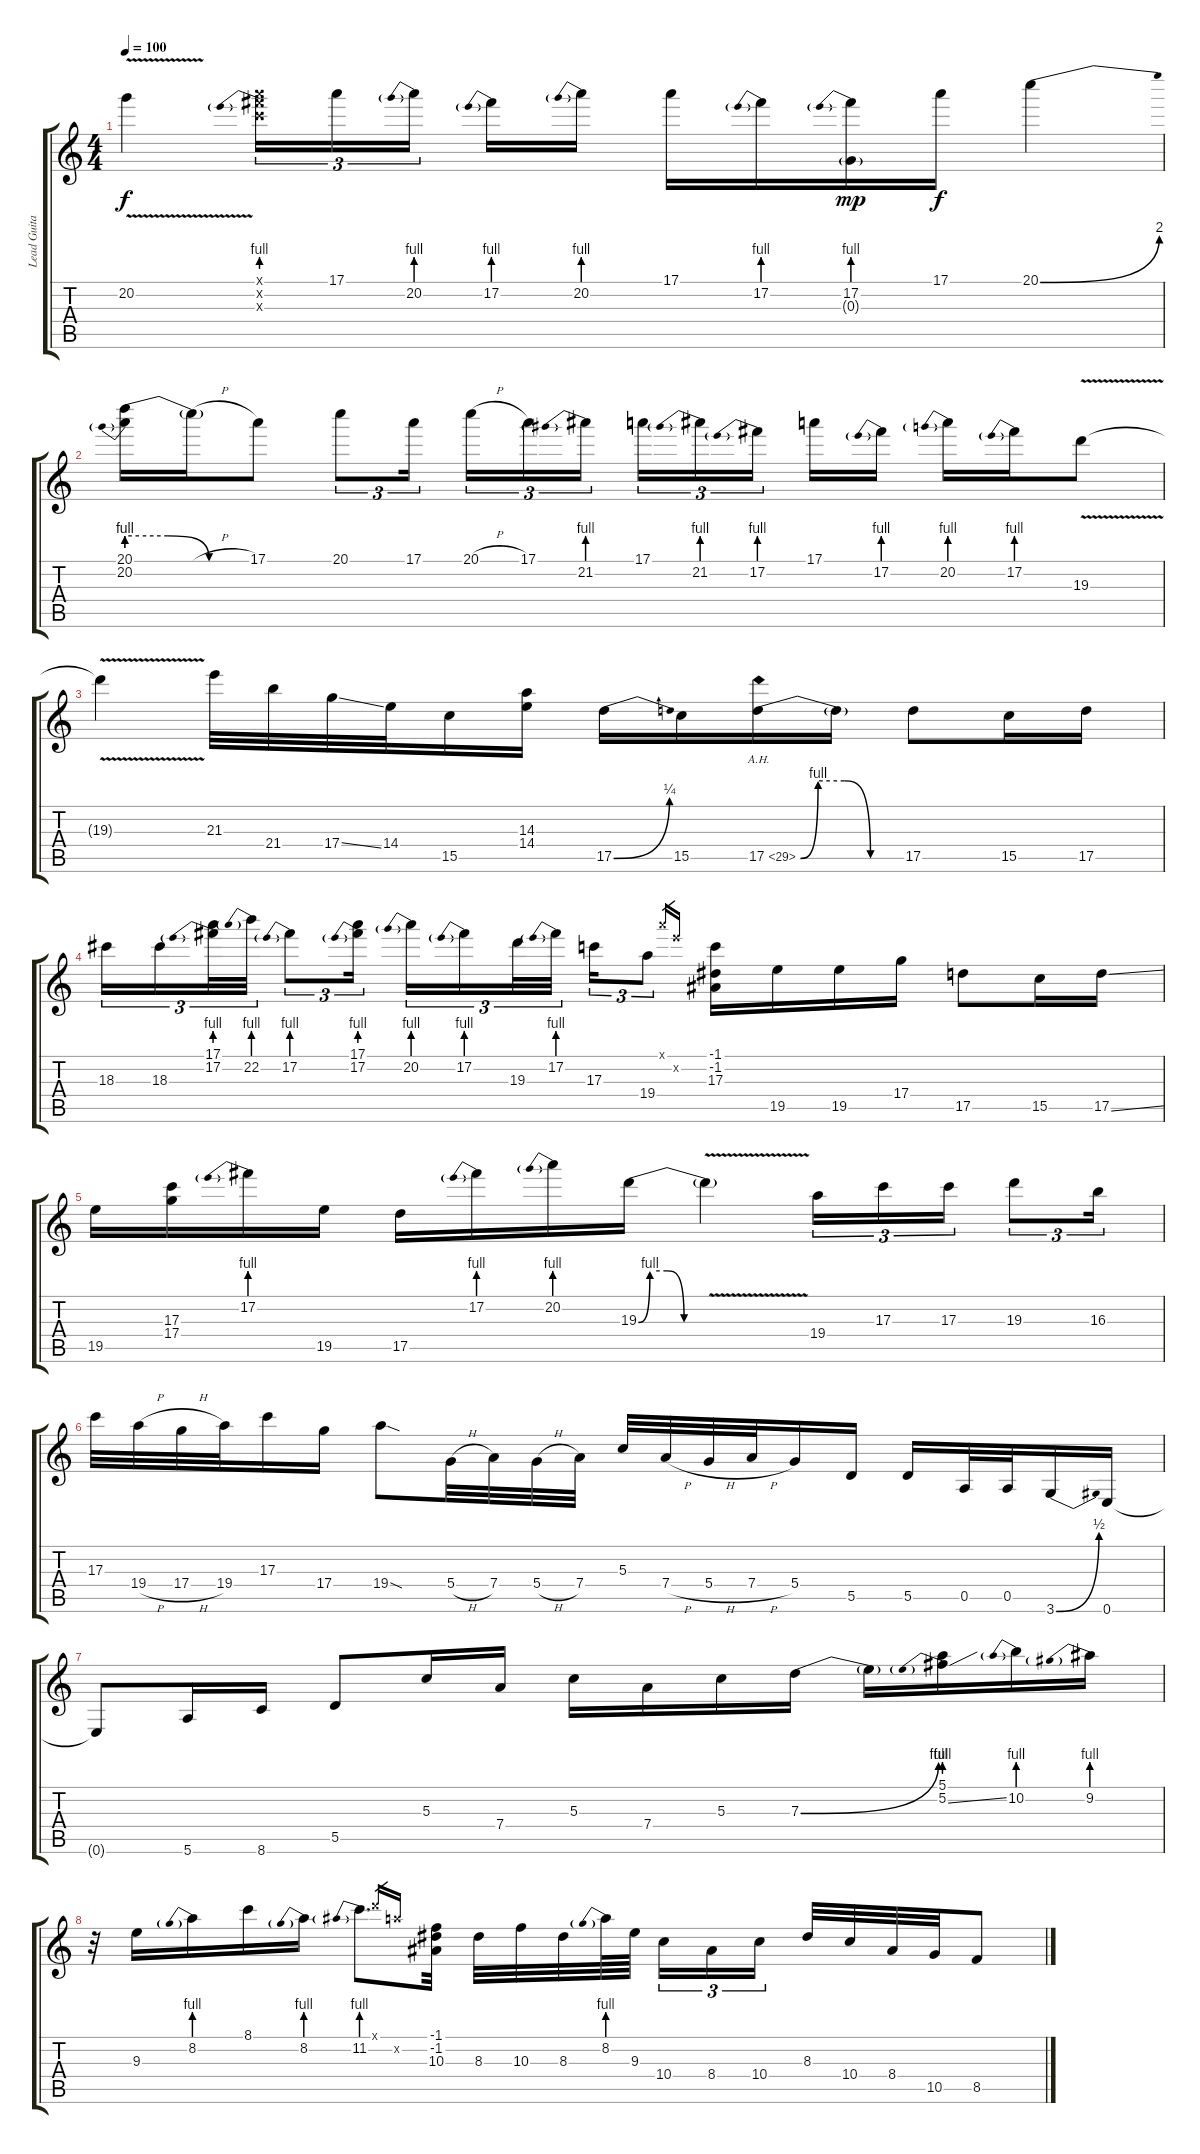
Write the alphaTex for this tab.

\track ("Lead Guitar" "Lead Guita") {instrument distortionguitar}
\staff {score tabs}
\tuning (E4 B3 G3 D3 A2 E2) {hide}
\ts (4 4)
\tempo 100
\clef g2
\ks c
20.2{v t}.4{dy f} (17.1{x} 17.2{be (prebend 0 4 60 4) x} 17.3{x}).16{tu (3 2)} 17.1.16{tu (3 2)} 20.2{be (prebend 0 4 60 4)}.16{tu (3 2) beam splitsecondary} 17.2{be (prebend 0 4 60 4)}.16 20.2{be (prebend 0 4 60 4)}.16 17.1.16 17.2{be (prebend 0 4 60 4)}.16 (17.2{be (prebend 0 4 60 4)} 0.3{g}).16{dy mp} 17.1.16{dy f} 20.1{be (bend 0 0 60 8)}.4 |
(20.1{be (custom 0 4 20 4 40 0 60 0)} 20.2{be (prebend 0 4 60 4)}).16 20.1{h t}.16 17.1.8 20.1.8{tu (3 2)} 17.1.16{tu (3 2) beam splitsecondary} 20.1{h}.16{tu (3 2)} 17.1.16{tu (3 2)} 21.2{be (prebend 0 4 60 4)}.16{tu (3 2)} 17.1.16{tu (3 2)} 21.2{be (prebend 0 4 60 4)}.16{tu (3 2)} 17.2{be (prebend 0 4 60 4)}.16{tu (3 2) beam splitsecondary} 17.1.16 17.2{be (prebend 0 4 60 4)}.16 20.2{be (prebend 0 4 60 4)}.16 17.2{be (prebend 0 4 60 4)}.16 19.3{v}.8 |
19.3{v t}.4 21.3.32 21.4.32 17.4{ss}.32 14.4.32 15.5.16 (14.3 14.4).16 17.5{be (bend 0 0 60 1)}.16 15.5.16 17.5{be (custom 0 0 10 4 25 4 40 0 60 0) ah 12}.16 17.5{t}.16 17.5.8 15.5.16 17.5.16 |
18.3.16{tu (3 2)} 18.3.16{tu (3 2)} (17.1 17.2{be (prebend 0 4 60 4)}).32{tu (3 2)} 22.2{be (prebend 0 4 60 4)}.32{tu (3 2)} 17.2{be (prebend 0 4 60 4)}.8{tu (3 2)} (17.1 17.2{be (prebend 0 4 60 4)}).16{tu (3 2)} 20.2{be (prebend 0 4 60 4)}.16{tu (3 2)} 17.2{be (prebend 0 4 60 4)}.16{tu (3 2)} 19.3.32{tu (3 2)} 17.2{be (prebend 0 4 60 4)}.32{tu (3 2) beam splitsecondary} 17.3.16{tu (3 2)} 19.4.8{tu (3 2)} 17.1{x}.16{gr} 17.2{x}.16{gr} (-1.1 -1.2 17.3).16 19.5.16 19.5.16 17.4.16 17.5.8 15.5.16 17.5{ss}.16 |
19.5.16 (17.3 17.4).16 17.2{be (prebend 0 4 60 4)}.16 19.5.16 17.5.16 17.2{be (prebend 0 4 60 4)}.16 20.2{be (prebend 0 4 60 4)}.16 19.3{be (custom 0 0 10 4 25 4 40 0 60 0)}.16 19.3{v t}.4 19.4.16{tu (3 2)} 17.3.16{tu (3 2)} 17.3.16{tu (3 2)} 19.3.8{tu (3 2)} 16.3.16{tu (3 2)} |
17.3.32 19.4{h}.32 17.4{h}.32 19.4.32 17.3.16 17.4.16 19.4{sod}.8 5.4{h}.32 7.4.32 5.4{h}.32 7.4.32 5.3.32 7.4{h}.32 5.4{h}.32 7.4{h}.32 5.4.16 5.5.16 5.5.16 0.5.32 0.5.32 3.6{be (bend 0 0 60 2)}.16 0.6.16 |
0.6{t}.8 5.6.16 8.6.16 5.5.8 5.3.16 7.4.16 5.3.16 7.4.16 5.3.16 7.3{be (bend 0 0 60 4)}.16 7.3{t}.16 (5.1 5.2{be (prebend 0 4 60 4) ss}).16 10.2{be (prebend 0 4 60 4)}.16 9.2{be (prebend 0 4 60 4)}.16 |
r.32 9.3.16 8.2{be (prebend 0 4 60 4)}.16 8.1.16 8.2{be (prebend 0 4 60 4)}.16 11.2{be (prebend 0 4 60 4)}.8{d} 10.1{x}.16{gr} 10.2{x}.16{gr} (-1.1 -1.2 10.3).32 8.3.32 10.3.32 8.3.32 8.2{be (prebend 0 4 60 4)}.64 9.3.64{beam splitsecondary} 10.4.16{tu (3 2)} 8.4.16{tu (3 2)} 10.4.16{tu (3 2)} 8.3.32 10.4.32 8.4.32 10.5.32 8.5.8
